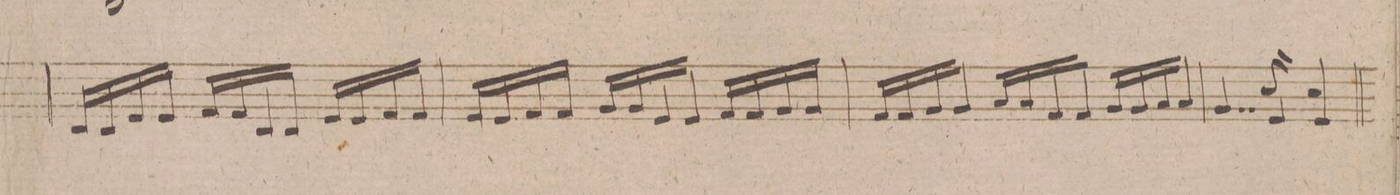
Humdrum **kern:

**kern	**dynam
*I"Violino 2do	*
*clefG2	*
*k[f#]	*
*M3/4	*
16d/LL	.
16d/	.
16e/	.
16e/JJ	.
16f#/LL	.
16f#/	.
16d/	.
16d/JJ	.
16e/LL	.
16e/	.
16f#/	.
16f#/JJ	.
=67	=67
16e/LL	.
16e/	.
16f#/	.
16f#/JJ	.
16g/LL	.
16g/	.
16e/	.
16e/JJ	.
16f#/LL	.
16f#/	.
16g/	.
16g/JJ	.
=68	=68
16f#/LL	.
16f#/	.
16g/	.
16g/JJ	.
16a/LL	.
16a/	.
16f#/	.
16f#/JJ	.
16g/LL	.
16g/	.
16a/	.
16a/JJ	.
=69	=69
4..g/	.
16cc/ 16e/	.
4cc/ 4e/	.
=70	=70
*-	*-
